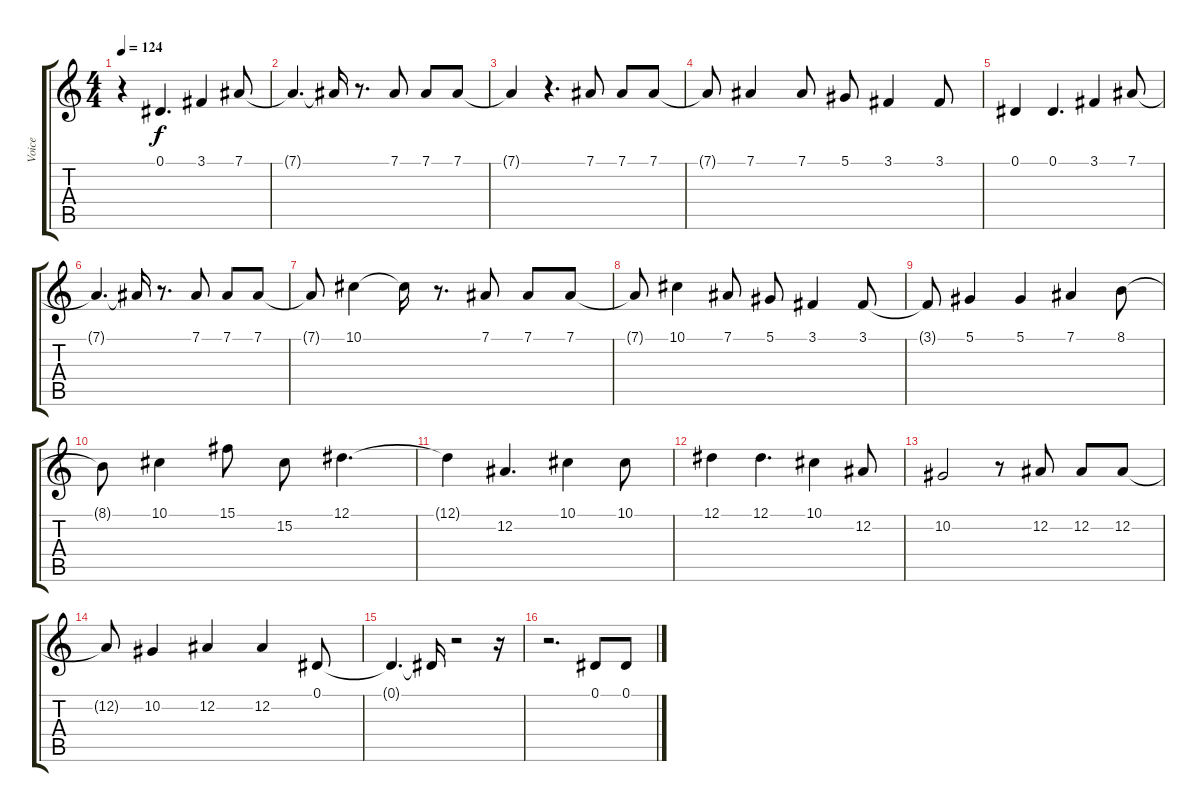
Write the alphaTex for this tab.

\track ("Voice" "Voice") {instrument lead6voice}
\staff {score tabs}
\tuning (Eb4 Bb3 Gb3 Db3 Ab2 Eb2) {hide}
\ts (4 4)
\tempo 124
\clef g2
\ks c
r.4{dy f} 0.1.4{d} 3.1.4 7.1.8 |
7.1{t}.4{d} 7.1{t}.16 r.8{d} 7.1.8 7.1.8 7.1.8 |
7.1{t}.4 r.4{d} 7.1.8 7.1.8 7.1.8 |
7.1{t}.8 7.1.4 7.1.8 5.1.8 3.1.4 3.1.8 |
0.1.4 0.1.4{d} 3.1.4 7.1.8 |
7.1{t}.4{d} 7.1{t}.16 r.8{d} 7.1.8 7.1.8 7.1.8 |
7.1{t}.8 10.1.4 10.1{t}.16 r.8{d} 7.1.8 7.1.8 7.1.8 |
7.1{t}.8 10.1.4 7.1.8 5.1.8 3.1.4 3.1.8 |
3.1{t}.8 5.1.4 5.1.4 7.1.4 8.1.8 |
8.1{t}.8 10.1.4 15.1.8 15.2.8 12.1.4{d} |
12.1{t}.4 12.2.4{d} 10.1.4 10.1.8 |
12.1.4 12.1.4{d} 10.1.4 12.2.8 |
10.2.2 r.8 12.2.8 12.2.8 12.2.8 |
12.2{t}.8 10.2.4 12.2.4 12.2.4 0.1.8 |
0.1{t}.4{d} 0.1{t}.16 r.2 r.16 |
r.2{d} 0.1.8 0.1.8
